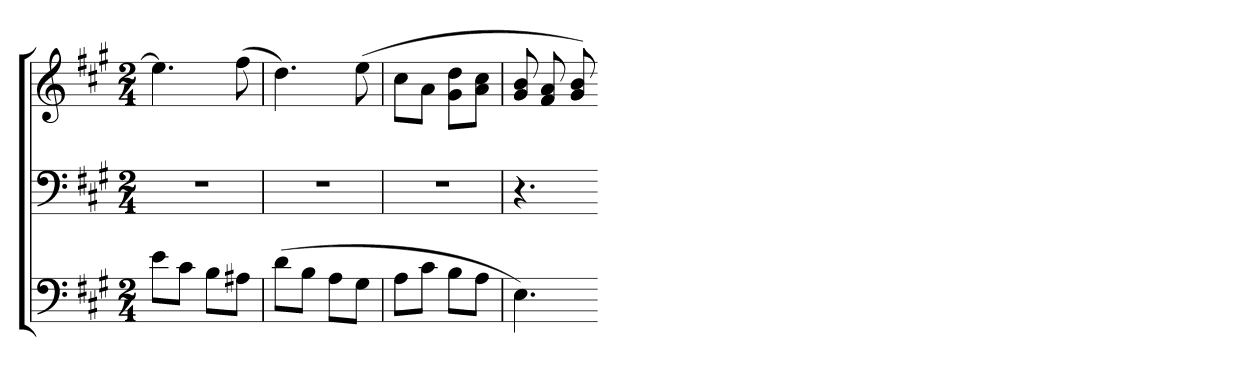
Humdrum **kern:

**kern	**kern	**kern
*part3	*part2	*part1
*staff3	*staff2	*staff1
*clefF4	*clefF4	*clefG2
*k[f#c#g#]	*k[f#c#g#]	*k[f#c#g#]
*A:	*A:	*A:
*M2/4	*M2/4	*M2/4
=	=	=
8eL	2r	4.ee]
8c#J	.	.
8BL	.	.
8A#XJ	.	(8ff#
=173	=173	=173
(8dL	2r	4.dd)
8BJ	.	.
8AL	.	.
8G#J	.	(8ee
=174	=174	=174
8AL	2r	8cc#L
8c#J	.	8aJ
8BL	.	8g# 8ddL
8AJ	.	8a 8cc#J
=175	=175	=175
4.E)	4.r	8g# 8b
.	.	8f# 8a
.	.	8g# 8b)
=-	=-	=-
*-	*-	*-
